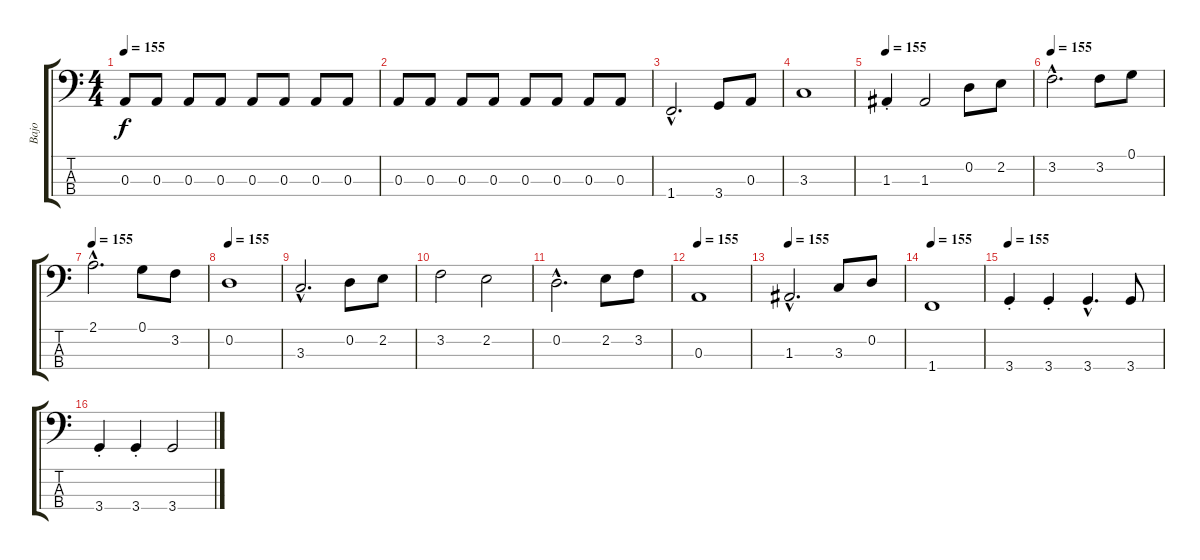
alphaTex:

\track ("Bajo" "Bajo") {instrument electricbasspick}
\staff {score tabs}
\tuning (G2 D2 A1 E1) {hide}
\ts (4 4)
\tempo 155
\clef f4
\ks c
0.3.8{dy f} 0.3.8 0.3.8 0.3.8 0.3.8 0.3.8 0.3.8 0.3.8 |
0.3.8 0.3.8 0.3.8 0.3.8 0.3.8 0.3.8 0.3.8 0.3.8 |
1.4{hac}.2{d} 3.4.8 0.3.8 |
3.3.1 |
\tempo 155
1.3{st}.4 1.3.2 0.2.8 2.2.8 |
\tempo 155
3.2{hac}.2{d} 3.2.8 0.1.8 |
\tempo 155
2.1{hac}.2{d} 0.1.8 3.2.8 |
\tempo 155
0.2.1 |
3.3{hac}.2{d} 0.2.8 2.2.8 |
3.2.2 2.2.2 |
0.2{hac}.2{d} 2.2.8 3.2.8 |
\tempo 155
0.3.1 |
\tempo 155
1.3{hac}.2{d} 3.3.8 0.2.8 |
\tempo 155
1.4.1 |
\tempo 155
3.4{st}.4 3.4{st}.4 3.4{hac}.4{d} 3.4.8 |
3.4{st}.4 3.4{st}.4 3.4.2
